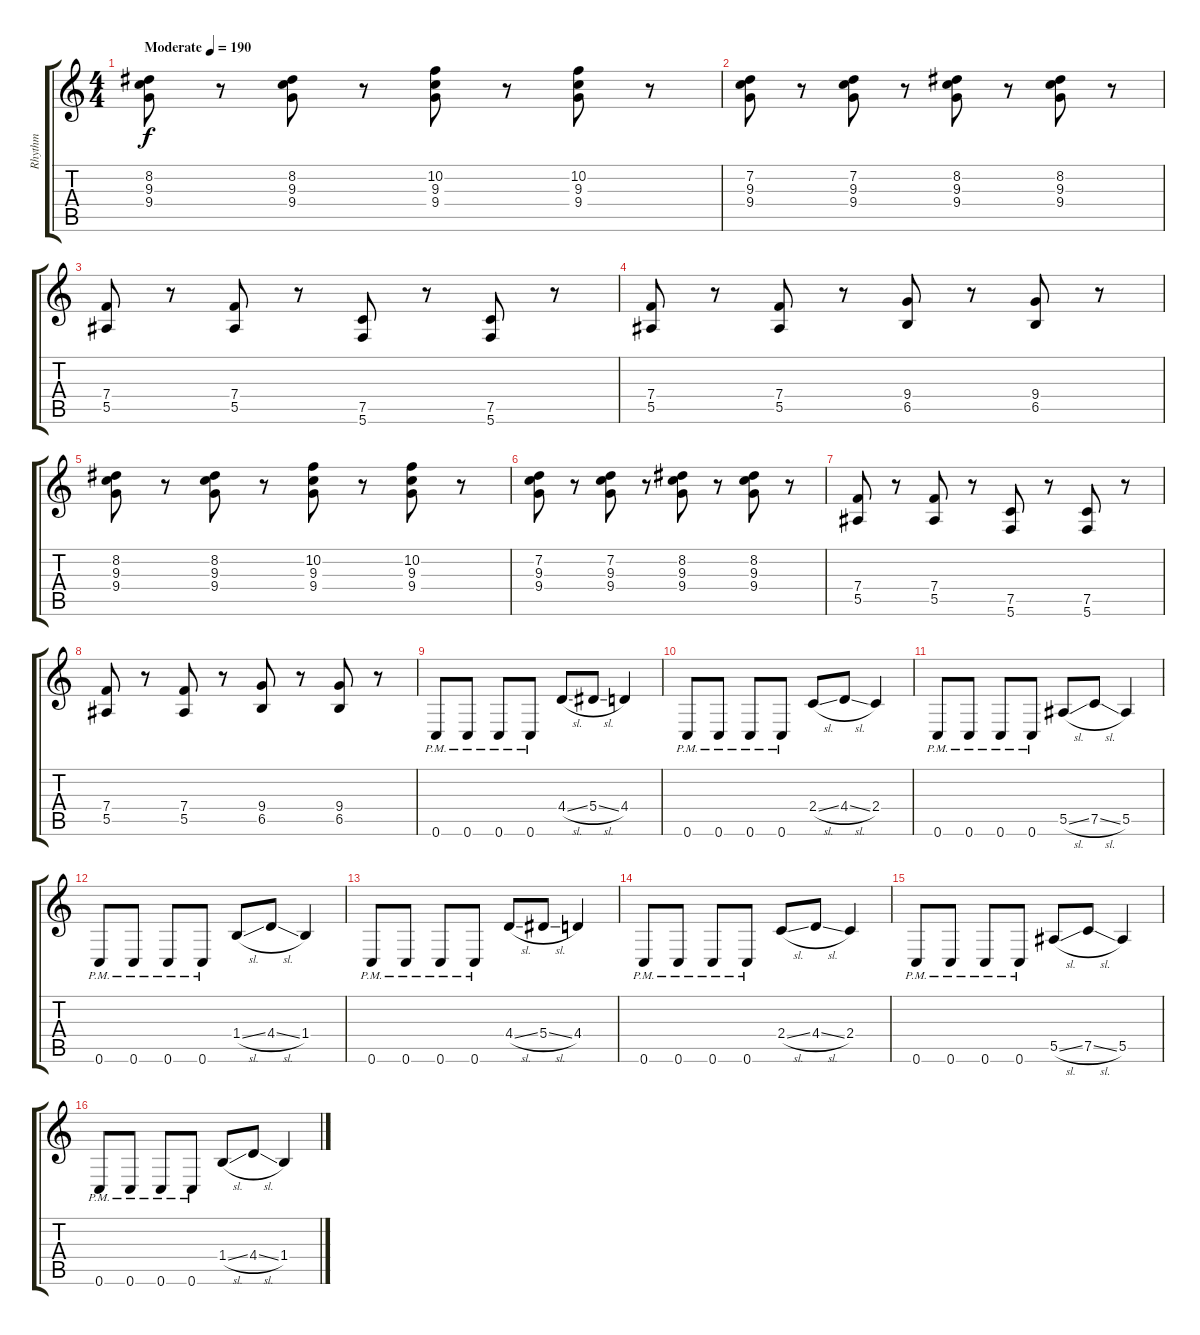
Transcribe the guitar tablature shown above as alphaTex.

\track ("Rhythm" "Rhythm") {instrument distortionguitar}
\staff {score tabs}
\tuning (C4 G3 Eb3 Bb2 F2 C2) {hide}
\ts (4 4)
\tempo (190 "Moderate")
\clef g2
\ks c
(8.2 9.3 9.4).8{dy f instrument distortionguitar} r.8 (8.2 9.3 9.4).8 r.8 (10.2 9.3 9.4).8 r.8 (10.2 9.3 9.4).8 r.8 |
(7.2 9.3 9.4).8 r.8 (7.2 9.3 9.4).8 r.8 (8.2 9.3 9.4).8 r.8 (8.2 9.3 9.4).8 r.8 |
(7.4 5.5).8 r.8 (7.4 5.5).8 r.8 (7.5 5.6).8 r.8 (7.5 5.6).8 r.8 |
(7.4 5.5).8 r.8 (7.4 5.5).8 r.8 (9.4 6.5).8 r.8 (9.4 6.5).8 r.8 |
(8.2 9.3 9.4).8 r.8 (8.2 9.3 9.4).8 r.8 (10.2 9.3 9.4).8 r.8 (10.2 9.3 9.4).8 r.8 |
(7.2 9.3 9.4).8 r.8 (7.2 9.3 9.4).8 r.8 (8.2 9.3 9.4).8 r.8 (8.2 9.3 9.4).8 r.8 |
(7.4 5.5).8 r.8 (7.4 5.5).8 r.8 (7.5 5.6).8 r.8 (7.5 5.6).8 r.8 |
(7.4 5.5).8 r.8 (7.4 5.5).8 r.8 (9.4 6.5).8 r.8 (9.4 6.5).8 r.8 |
0.6{pm}.8 0.6{pm}.8 0.6{pm}.8 0.6{pm}.8 4.4{sl}.8 5.4{sl}.8 4.4.4 |
0.6{pm}.8 0.6{pm}.8 0.6{pm}.8 0.6{pm}.8 2.4{sl}.8 4.4{sl}.8 2.4.4 |
0.6{pm}.8 0.6{pm}.8 0.6{pm}.8 0.6{pm}.8 5.5{sl}.8 7.5{sl}.8 5.5.4 |
0.6{pm}.8 0.6{pm}.8 0.6{pm}.8 0.6{pm}.8 1.4{sl}.8 4.4{sl}.8 1.4.4 |
0.6{pm}.8 0.6{pm}.8 0.6{pm}.8 0.6{pm}.8 4.4{sl}.8 5.4{sl}.8 4.4.4 |
0.6{pm}.8 0.6{pm}.8 0.6{pm}.8 0.6{pm}.8 2.4{sl}.8 4.4{sl}.8 2.4.4 |
0.6{pm}.8 0.6{pm}.8 0.6{pm}.8 0.6{pm}.8 5.5{sl}.8 7.5{sl}.8 5.5.4 |
0.6{pm}.8 0.6{pm}.8 0.6{pm}.8 0.6{pm}.8 1.4{sl}.8 4.4{sl}.8 1.4.4
